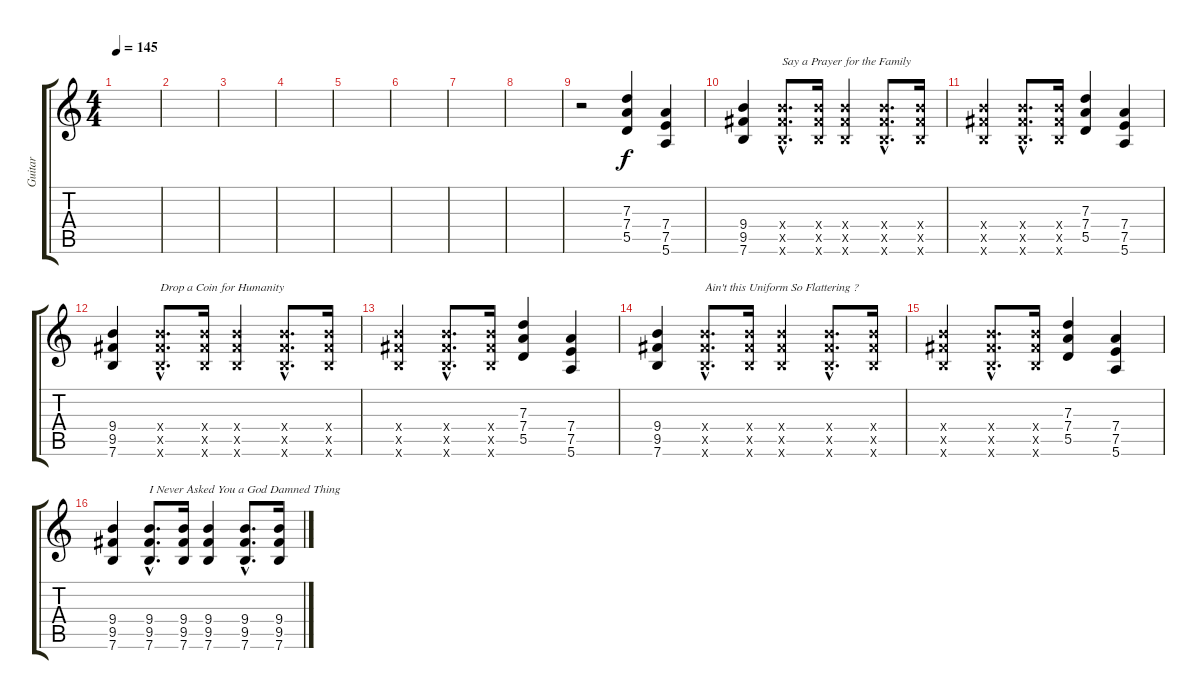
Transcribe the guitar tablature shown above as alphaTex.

\track ("Guitar" "Guitar") {instrument distortionguitar}
\staff {score tabs}
\tuning (E4 B3 G3 D3 A2 E2) {hide}
\ts (4 4)
\tempo 145
\clef g2
\ks c
|
|
|
|
|
|
|
|
r.2 (7.3 7.4 5.5).4 (7.4 7.5 5.6).4 |
(9.4 9.5 7.6).4 (9.4{hac x} 9.5{hac x} 7.6{hac x}).8{d txt "Say a Prayer for the Family"} (9.4{x} 9.5{x} 7.6{x}).16 (9.4{x} 9.5{x} 7.6{x}).4 (9.4{hac x} 9.5{hac x} 7.6{hac x}).8{d} (9.4{x} 9.5{x} 7.6{x}).16 |
(9.4{x} 9.5{x} 7.6{x}).4 (9.4{hac x} 9.5{hac x} 7.6{hac x}).8{d} (9.4{x} 9.5{x} 7.6{x}).16 (7.3 7.4 5.5).4 (7.4 7.5 5.6).4 |
(9.4 9.5 7.6).4 (9.4{hac x} 9.5{hac x} 7.6{hac x}).8{d txt "Drop a Coin for Humanity"} (9.4{x} 9.5{x} 7.6{x}).16 (9.4{x} 9.5{x} 7.6{x}).4 (9.4{hac x} 9.5{hac x} 7.6{hac x}).8{d} (9.4{x} 9.5{x} 7.6{x}).16 |
(9.4{x} 9.5{x} 7.6{x}).4 (9.4{hac x} 9.5{hac x} 7.6{hac x}).8{d} (9.4{x} 9.5{x} 7.6{x}).16 (7.3 7.4 5.5).4 (7.4 7.5 5.6).4 |
(9.4 9.5 7.6).4 (9.4{hac x} 9.5{hac x} 7.6{hac x}).8{d txt "Ain't this Uniform So Flattering ?"} (9.4{x} 9.5{x} 7.6{x}).16 (9.4{x} 9.5{x} 7.6{x}).4 (9.4{hac x} 9.5{hac x} 7.6{hac x}).8{d} (9.4{x} 9.5{x} 7.6{x}).16 |
(9.4{x} 9.5{x} 7.6{x}).4 (9.4{hac x} 9.5{hac x} 7.6{hac x}).8{d} (9.4{x} 9.5{x} 7.6{x}).16 (7.3 7.4 5.5).4 (7.4 7.5 5.6).4 |
(9.4 9.5 7.6).4 (9.4{hac} 9.5{hac} 7.6{hac}).8{d txt "I Never Asked You a God Damned Thing"} (9.4 9.5 7.6).16 (9.4 9.5 7.6).4 (9.4{hac} 9.5{hac} 7.6{hac}).8{d} (9.4 9.5 7.6).16
